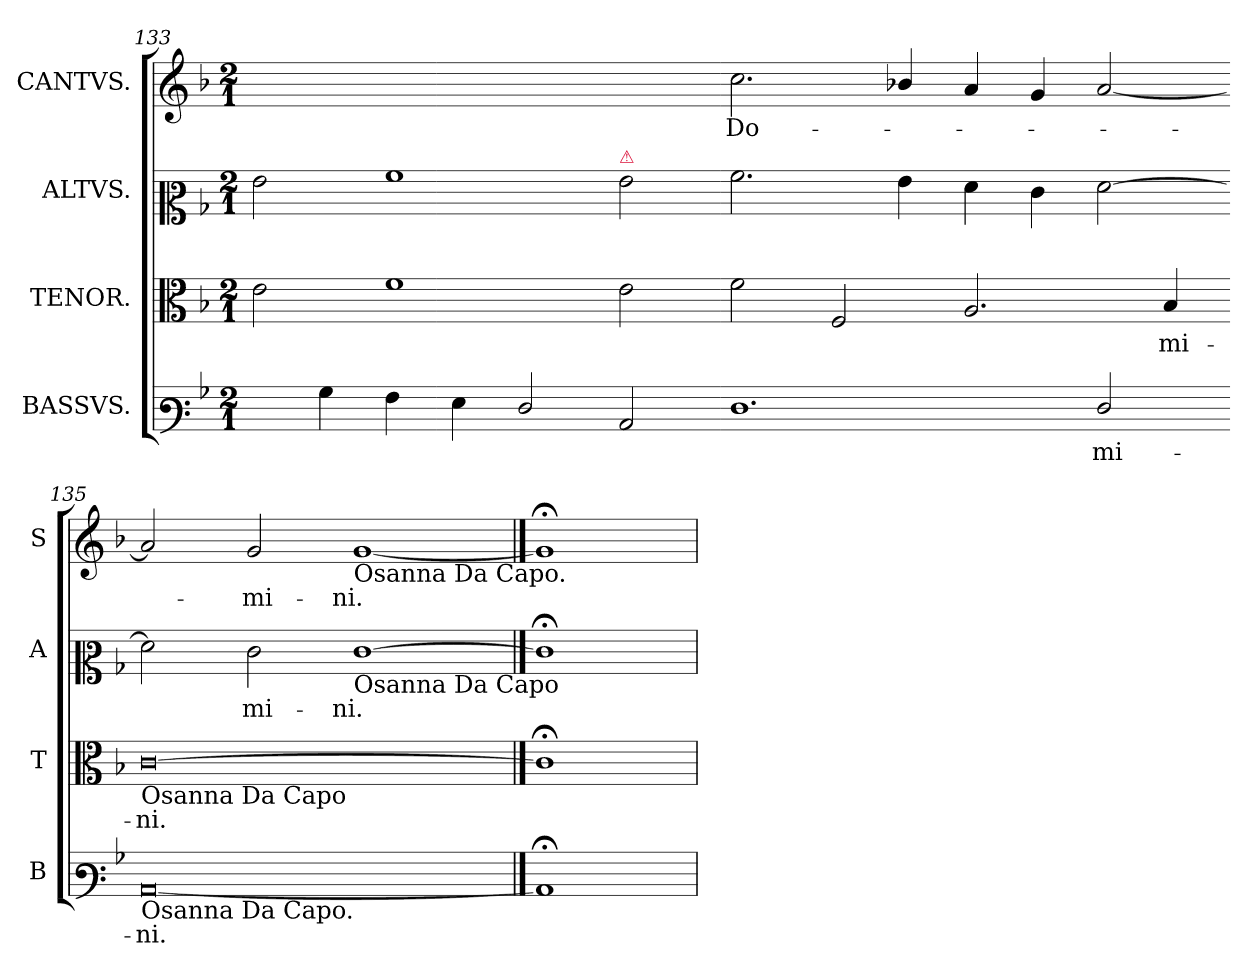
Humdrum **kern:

**kern	**text	**kern	**text	**kern	**text	**kern	**text
*part4	*part4	*part3	*part3	*part2	*part2	*part1	*part1
*staff4	*staff4	*staff3	*staff3	*staff2	*staff2	*staff1	*staff1
*I"BASSVS.	*	*I"TENOR.	*	*I"ALTVS.	*	*I"CANTVS.	*
*I'B	*	*I'T	*	*I'A	*	*I'S	*
*clefF3	*	*clefC3	*	*clefC2	*	*clefG2	*
*k[b-]	*	*k[b-]	*	*k[b-]	*	*k[b-]	*
*M2/1	*	*M2/1	*	*M2/1	*	*M2/1	*
=133	=133	=133	=133	=133	=133	=133	=133
4ryy	.	2e\	.	2g\	.	0ryy	.
4B-\	.	.	.	.	.	.	.
4A\	.	1f	.	1a	.	.	.
4G\	.	.	.	.	.	.	.
2F/	.	.	.	.	.	.	.
!	!	!	!	!LO:TX:a:color=crimson:t=⚠	!	!	!
2C/	.	2e\	.	2g\	.	.	.
=134-	=134-	=134-	=134-	=134-	=134-	=134-	=134-
1.F	.	2f\	.	2.a\	.	2.cc\	Do-
.	.	2F/	.	.	.	.	.
.	.	.	.	4g\	.	4b-X/	.
.	.	2.A/	.	4f\	.	4a/	.
.	.	.	.	4e\	.	4g/	.
2F/	-mi-	.	.	[2f	.	[2a	.
.	.	4B-/	-mi-	.	.	.	.
=135-	=135-	=135-	=135-	=135-	=135-	=135-	=135-
!	!	!LO:TX:b:t=Osanna Da Capo	!	!	!	!	!
!LO:TX:b:t=Osanna Da Capo.	!	!	!	!	!	!	!
[0C	-ni.	[0c	-ni.	2f]	.	2a]	.
.	.	.	.	2e\	-mi-	2g/	-mi-
!	!	!	!	!	!	!LO:TX:b:t=Osanna Da Capo.	!
!	!	!	!	!LO:TX:b:t=Osanna Da Capo	!	!	!
.	.	.	.	[1e	-ni.	[1g	-ni.
==136	==136	==136	==136	==136	==136	==136	==136
1C;<]	.	1c;<]	.	1e;<]	.	1g;<]	.
=	=	=	=	=	=	=	=
*-	*-	*-	*-	*-	*-	*-	*-
